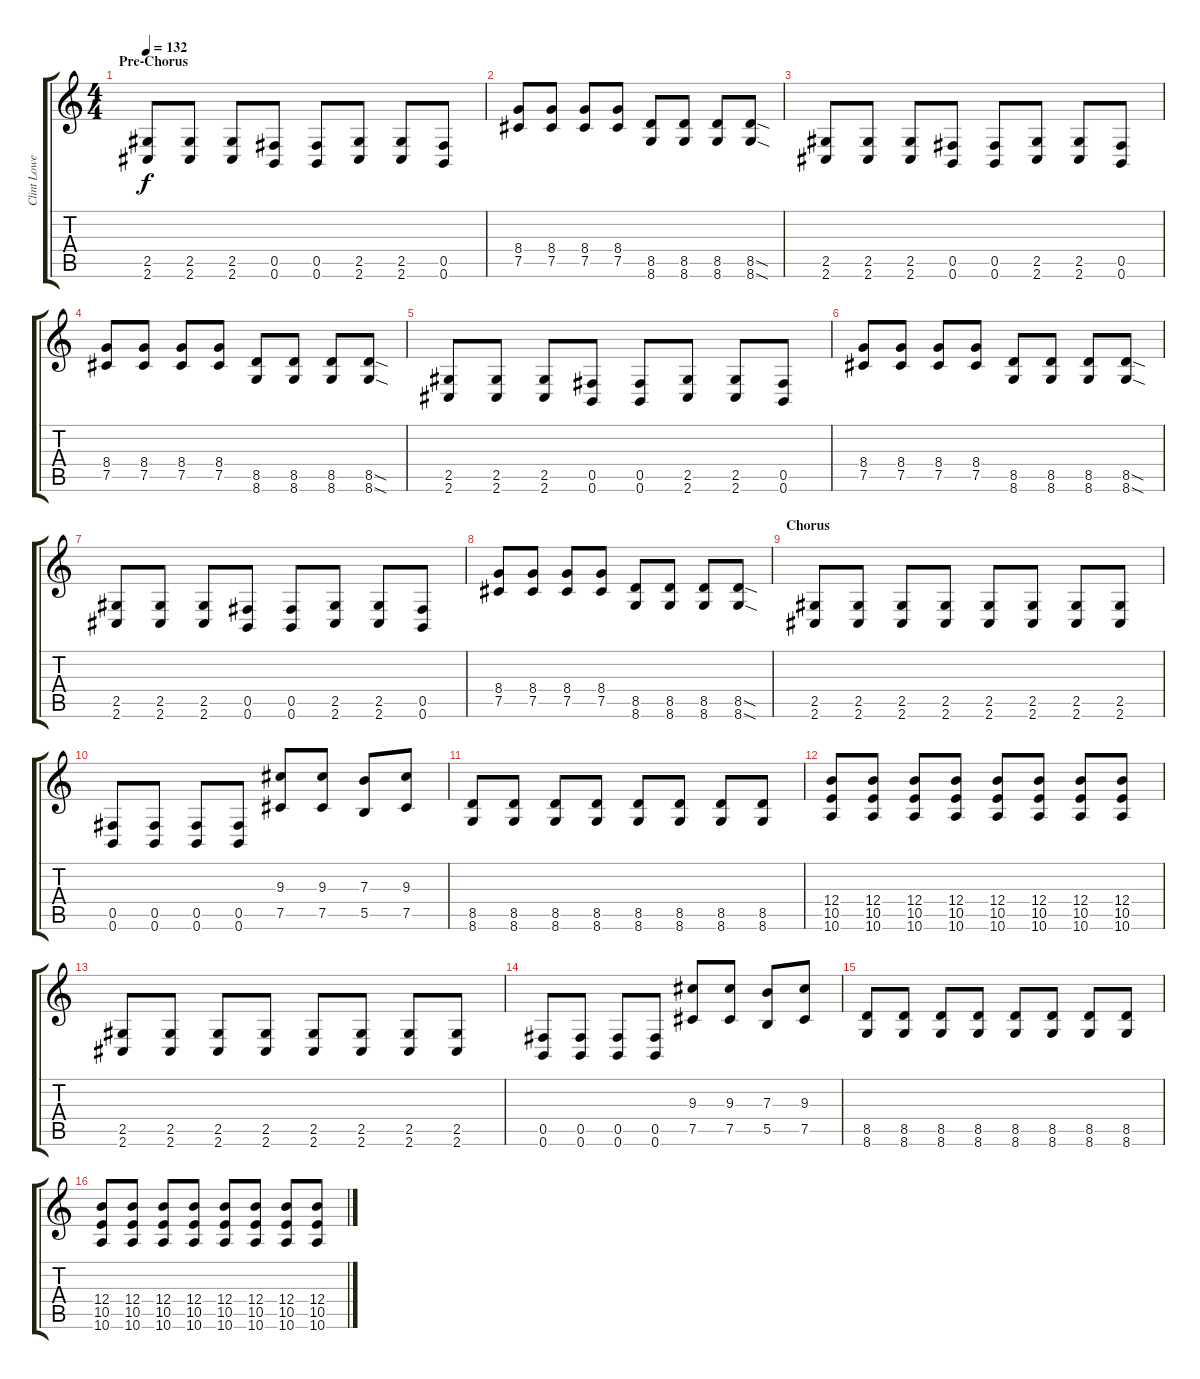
\track ("Clint Lowery" "Clint Lowe") {instrument distortionguitar}
\staff {score tabs}
\tuning (Db4 Ab3 E3 B2 Gb2 B1) {hide}
\ts (4 4)
\section ("" "Pre-Chorus")
\tempo 132
\clef g2
\ks c
(2.5 2.6).8{dy f} (2.5 2.6).8 (2.5 2.6).8 (0.5 0.6).8 (0.5 0.6).8 (2.5 2.6).8 (2.5 2.6).8 (0.5 0.6).8 |
(8.4 7.5).8 (8.4 7.5).8 (8.4 7.5).8 (8.4 7.5).8 (8.5 8.6).8 (8.5 8.6).8 (8.5 8.6).8 (8.5{sod} 8.6{sod}).8 |
(2.5 2.6).8 (2.5 2.6).8 (2.5 2.6).8 (0.5 0.6).8 (0.5 0.6).8 (2.5 2.6).8 (2.5 2.6).8 (0.5 0.6).8 |
(8.4 7.5).8 (8.4 7.5).8 (8.4 7.5).8 (8.4 7.5).8 (8.5 8.6).8 (8.5 8.6).8 (8.5 8.6).8 (8.5{sod} 8.6{sod}).8 |
(2.5 2.6).8 (2.5 2.6).8 (2.5 2.6).8 (0.5 0.6).8 (0.5 0.6).8 (2.5 2.6).8 (2.5 2.6).8 (0.5 0.6).8 |
(8.4 7.5).8 (8.4 7.5).8 (8.4 7.5).8 (8.4 7.5).8 (8.5 8.6).8 (8.5 8.6).8 (8.5 8.6).8 (8.5{sod} 8.6{sod}).8 |
(2.5 2.6).8 (2.5 2.6).8 (2.5 2.6).8 (0.5 0.6).8 (0.5 0.6).8 (2.5 2.6).8 (2.5 2.6).8 (0.5 0.6).8 |
(8.4 7.5).8 (8.4 7.5).8 (8.4 7.5).8 (8.4 7.5).8 (8.5 8.6).8 (8.5 8.6).8 (8.5 8.6).8 (8.5{sod} 8.6{sod}).8 |
\section ("" "Chorus")
(2.5 2.6).8 (2.5 2.6).8 (2.5 2.6).8 (2.5 2.6).8 (2.5 2.6).8 (2.5 2.6).8 (2.5 2.6).8 (2.5 2.6).8 |
(0.5 0.6).8 (0.5 0.6).8 (0.5 0.6).8 (0.5 0.6).8 (9.3 7.5).8 (9.3 7.5).8 (7.3 5.5).8 (9.3 7.5).8 |
(8.5 8.6).8 (8.5 8.6).8 (8.5 8.6).8 (8.5 8.6).8 (8.5 8.6).8 (8.5 8.6).8 (8.5 8.6).8 (8.5 8.6).8 |
(12.4 10.5 10.6).8 (12.4 10.5 10.6).8 (12.4 10.5 10.6).8 (12.4 10.5 10.6).8 (12.4 10.5 10.6).8 (12.4 10.5 10.6).8 (12.4 10.5 10.6).8 (12.4 10.5 10.6).8 |
(2.5 2.6).8 (2.5 2.6).8 (2.5 2.6).8 (2.5 2.6).8 (2.5 2.6).8 (2.5 2.6).8 (2.5 2.6).8 (2.5 2.6).8 |
(0.5 0.6).8 (0.5 0.6).8 (0.5 0.6).8 (0.5 0.6).8 (9.3 7.5).8 (9.3 7.5).8 (7.3 5.5).8 (9.3 7.5).8 |
(8.5 8.6).8 (8.5 8.6).8 (8.5 8.6).8 (8.5 8.6).8 (8.5 8.6).8 (8.5 8.6).8 (8.5 8.6).8 (8.5 8.6).8 |
(12.4 10.5 10.6).8 (12.4 10.5 10.6).8 (12.4 10.5 10.6).8 (12.4 10.5 10.6).8 (12.4 10.5 10.6).8 (12.4 10.5 10.6).8 (12.4 10.5 10.6).8 (12.4 10.5 10.6).8
